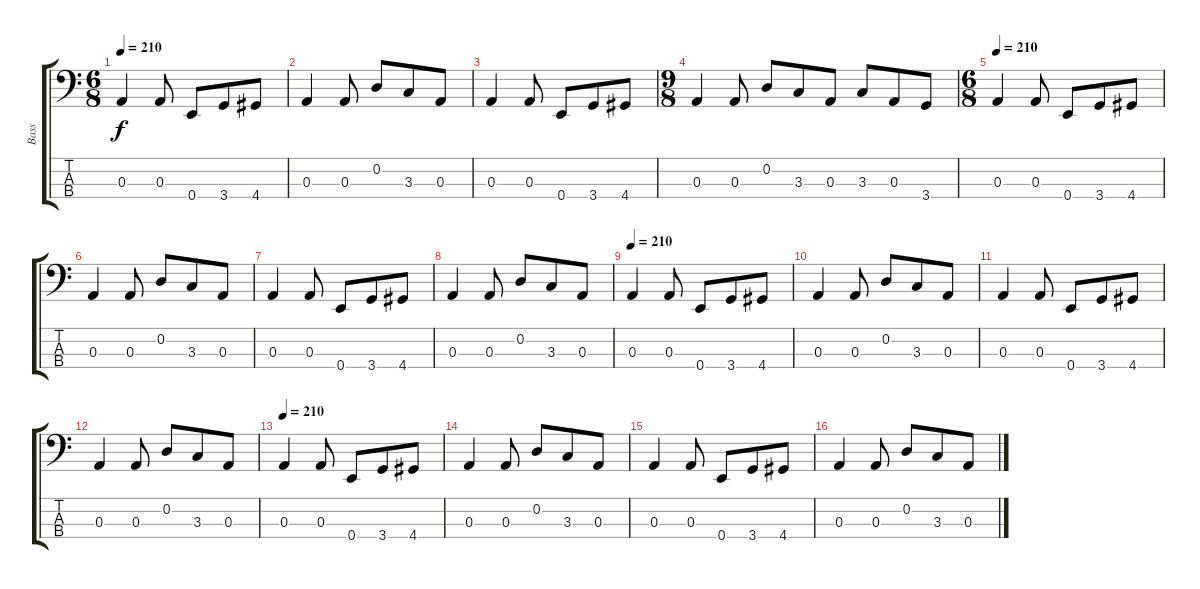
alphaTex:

\track ("Bass" "Bass") {instrument electricbasspick}
\staff {score tabs}
\tuning (G2 D2 A1 E1) {hide}
\ts (6 8)
\tempo 210
\clef f4
\ks c
0.3.4{dy f} 0.3.8 0.4.8 3.4.8 4.4.8 |
0.3.4 0.3.8 0.2.8 3.3.8 0.3.8 |
0.3.4 0.3.8 0.4.8 3.4.8 4.4.8 |
\ts (9 8)
0.3.4 0.3.8 0.2.8 3.3.8 0.3.8 3.3.8 0.3.8 3.4.8 |
\ts (6 8)
\tempo 210
0.3.4 0.3.8 0.4.8 3.4.8 4.4.8 |
0.3.4 0.3.8 0.2.8 3.3.8 0.3.8 |
0.3.4 0.3.8 0.4.8 3.4.8 4.4.8 |
0.3.4 0.3.8 0.2.8 3.3.8 0.3.8 |
\tempo 210
0.3.4 0.3.8 0.4.8 3.4.8 4.4.8 |
0.3.4 0.3.8 0.2.8 3.3.8 0.3.8 |
0.3.4 0.3.8 0.4.8 3.4.8 4.4.8 |
0.3.4 0.3.8 0.2.8 3.3.8 0.3.8 |
\tempo 210
0.3.4 0.3.8 0.4.8 3.4.8 4.4.8 |
0.3.4 0.3.8 0.2.8 3.3.8 0.3.8 |
0.3.4 0.3.8 0.4.8 3.4.8 4.4.8 |
0.3.4 0.3.8 0.2.8 3.3.8 0.3.8
